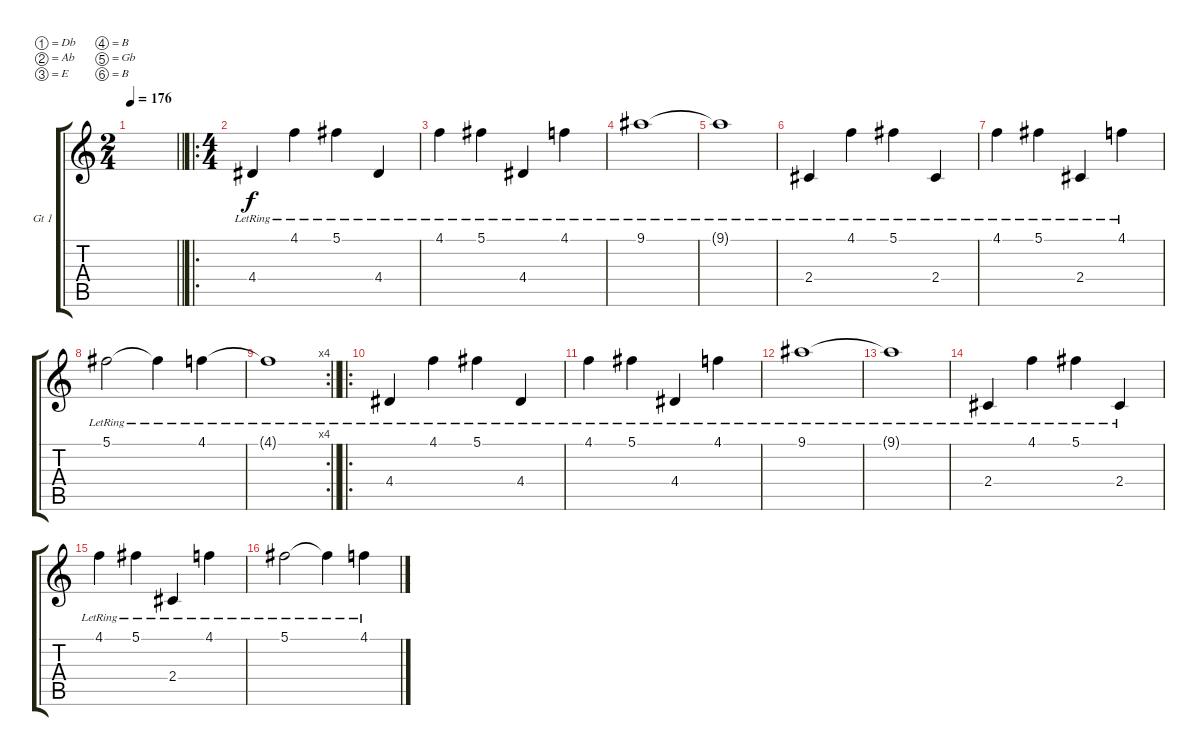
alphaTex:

\defaultSystemsLayout 4
\bracketExtendMode groupsimilarinstruments
\firstSystemTrackNameOrientation horizontal
\otherSystemsTrackNameOrientation horizontal
\track ("Guitar 1" "Gt 1") {instrument electricguitarclean}
\staff {score tabs}
\tuning (Db4 Ab3 E3 B2 Gb2 B1)
\ts (2 4)
\tempo 176
\clef g2
\barLineRight lightlight
\ks c
|
\ro
\ts (4 4)
4.4{lr}.4 4.1{lr}.4 5.1{lr}.4 4.4{lr}.4 |
4.1{lr}.4 5.1{lr}.4 4.4{lr}.4 4.1{lr}.4 |
9.1{lr}.1 |
9.1{lr t}.1 |
2.4{lr}.4 4.1{lr}.4 5.1{lr}.4 2.4{lr}.4 |
4.1{lr}.4 5.1{lr}.4 2.4{lr}.4 4.1{lr}.4 |
5.1{lr}.2 5.1{lr t}.4 4.1{lr}.4 |
\rc 4
\barLineRight lightlight
4.1{lr t}.1 |
\ro
4.4{lr}.4 4.1{lr}.4 5.1{lr}.4 4.4{lr}.4 |
4.1{lr}.4 5.1{lr}.4 4.4{lr}.4 4.1{lr}.4 |
9.1{lr}.1 |
9.1{lr t}.1 |
2.4{lr}.4 4.1{lr}.4 5.1{lr}.4 2.4{lr}.4 |
4.1{lr}.4 5.1{lr}.4 2.4{lr}.4 4.1{lr}.4 |
5.1{lr}.2 5.1{lr t}.4 4.1{lr}.4
